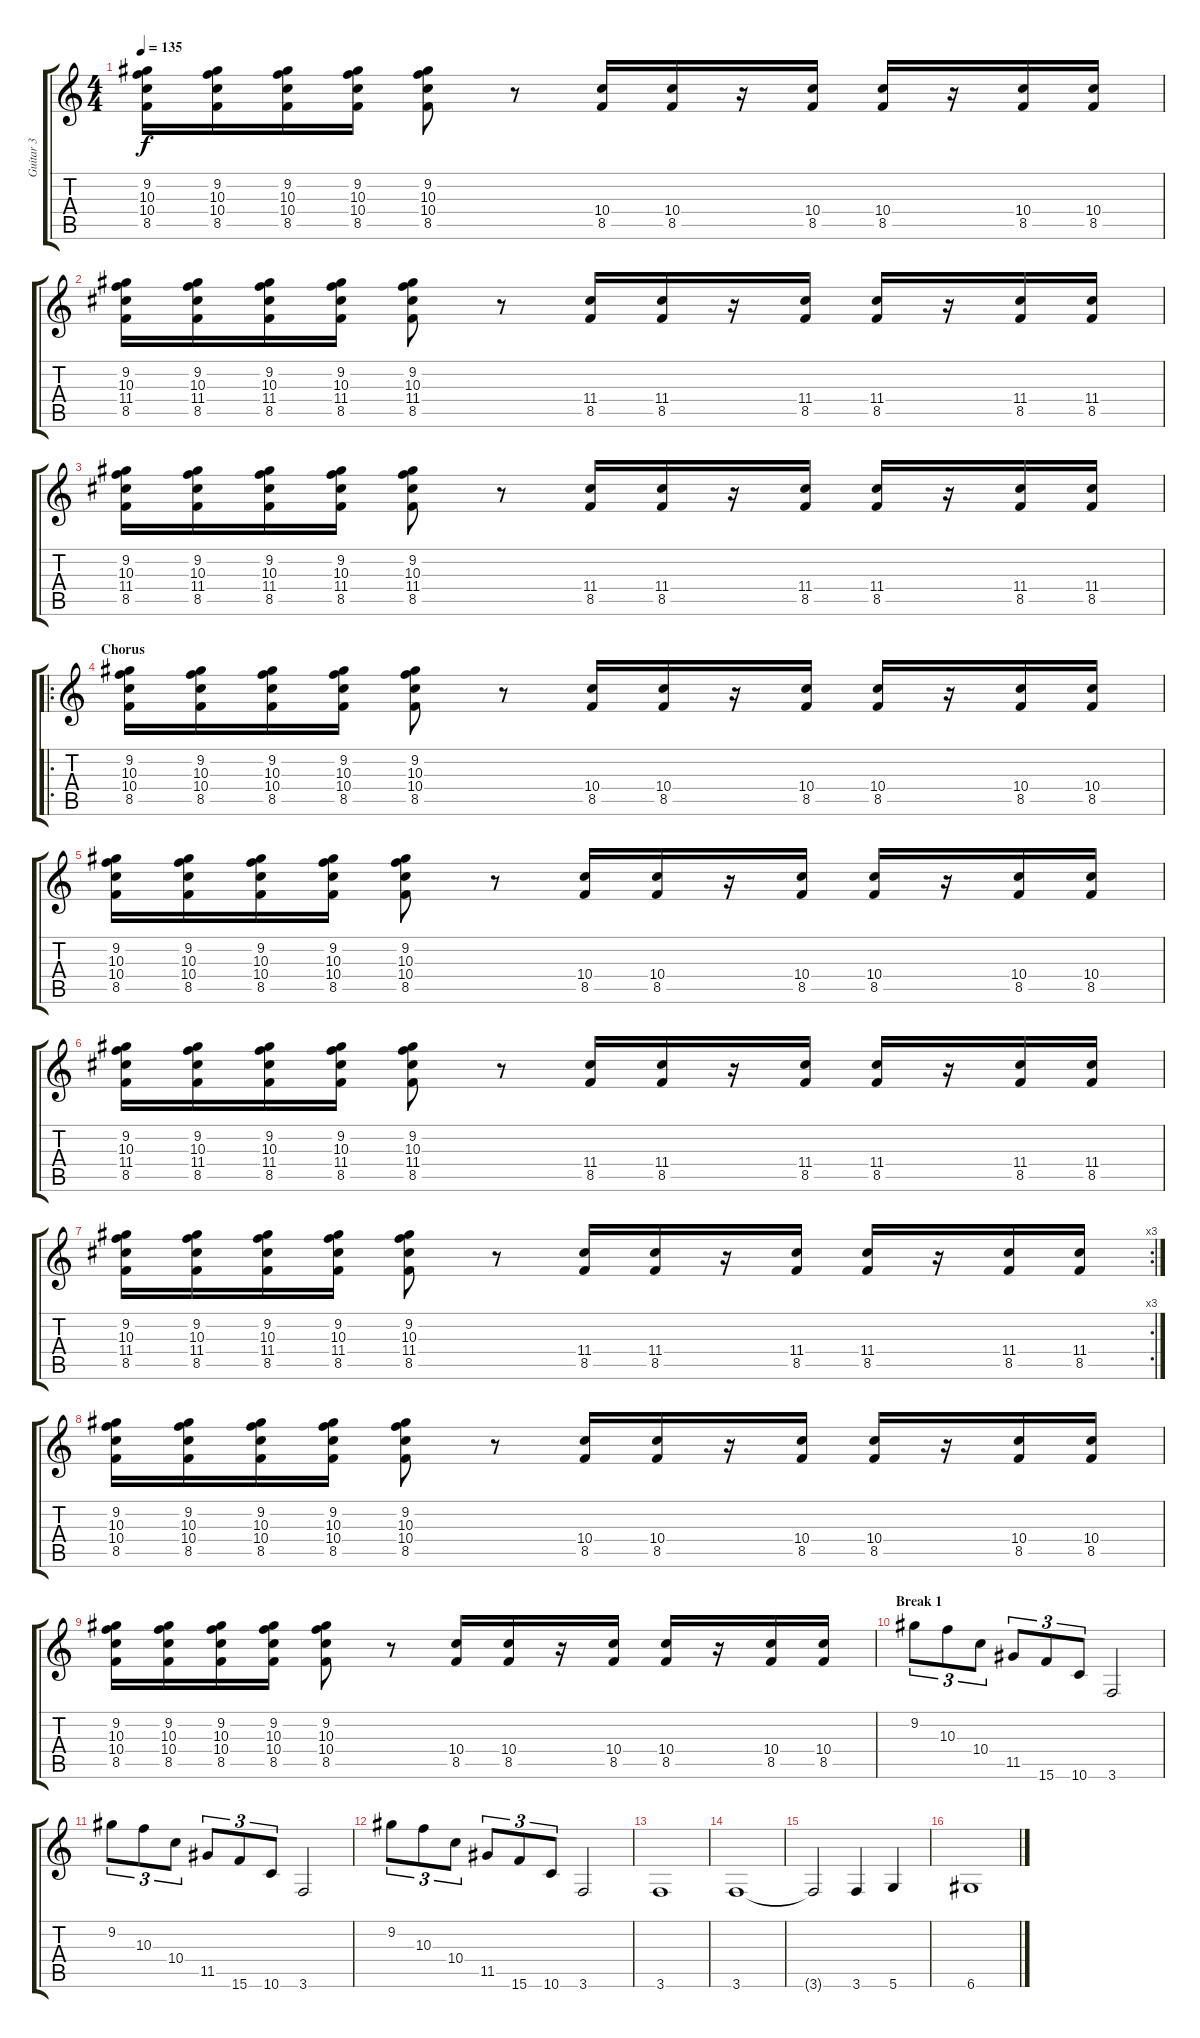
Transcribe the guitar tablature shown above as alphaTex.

\track ("Guitar 3" "Guitar 3") {instrument distortionguitar}
\staff {score tabs}
\tuning (E4 B3 G3 D3 A2 D2) {hide}
\ts (4 4)
\tempo 135
\clef g2
\ks c
(9.2 10.3 10.4 8.5).16{dy f} (9.2 10.3 10.4 8.5).16 (9.2 10.3 10.4 8.5).16 (9.2 10.3 10.4 8.5).16 (9.2 10.3 10.4 8.5).8 r.8 (10.4 8.5).16 (10.4 8.5).16 r.16 (10.4 8.5).16 (10.4 8.5).16 r.16 (10.4 8.5).16 (10.4 8.5).16 |
(9.2 10.3 11.4 8.5).16 (9.2 10.3 11.4 8.5).16 (9.2 10.3 11.4 8.5).16 (9.2 10.3 11.4 8.5).16 (9.2 10.3 11.4 8.5).8 r.8 (11.4 8.5).16 (11.4 8.5).16 r.16 (11.4 8.5).16 (11.4 8.5).16 r.16 (11.4 8.5).16 (11.4 8.5).16 |
(9.2 10.3 11.4 8.5).16 (9.2 10.3 11.4 8.5).16 (9.2 10.3 11.4 8.5).16 (9.2 10.3 11.4 8.5).16 (9.2 10.3 11.4 8.5).8 r.8 (11.4 8.5).16 (11.4 8.5).16 r.16 (11.4 8.5).16 (11.4 8.5).16 r.16 (11.4 8.5).16 (11.4 8.5).16 |
\ro
\section ("" "Chorus")
(9.2 10.3 10.4 8.5).16 (9.2 10.3 10.4 8.5).16 (9.2 10.3 10.4 8.5).16 (9.2 10.3 10.4 8.5).16 (9.2 10.3 10.4 8.5).8 r.8 (10.4 8.5).16 (10.4 8.5).16 r.16 (10.4 8.5).16 (10.4 8.5).16 r.16 (10.4 8.5).16 (10.4 8.5).16 |
(9.2 10.3 10.4 8.5).16 (9.2 10.3 10.4 8.5).16 (9.2 10.3 10.4 8.5).16 (9.2 10.3 10.4 8.5).16 (9.2 10.3 10.4 8.5).8 r.8 (10.4 8.5).16 (10.4 8.5).16 r.16 (10.4 8.5).16 (10.4 8.5).16 r.16 (10.4 8.5).16 (10.4 8.5).16 |
(9.2 10.3 11.4 8.5).16 (9.2 10.3 11.4 8.5).16 (9.2 10.3 11.4 8.5).16 (9.2 10.3 11.4 8.5).16 (9.2 10.3 11.4 8.5).8 r.8 (11.4 8.5).16 (11.4 8.5).16 r.16 (11.4 8.5).16 (11.4 8.5).16 r.16 (11.4 8.5).16 (11.4 8.5).16 |
\rc 3
(9.2 10.3 11.4 8.5).16 (9.2 10.3 11.4 8.5).16 (9.2 10.3 11.4 8.5).16 (9.2 10.3 11.4 8.5).16 (9.2 10.3 11.4 8.5).8 r.8 (11.4 8.5).16 (11.4 8.5).16 r.16 (11.4 8.5).16 (11.4 8.5).16 r.16 (11.4 8.5).16 (11.4 8.5).16 |
(9.2 10.3 10.4 8.5).16 (9.2 10.3 10.4 8.5).16 (9.2 10.3 10.4 8.5).16 (9.2 10.3 10.4 8.5).16 (9.2 10.3 10.4 8.5).8 r.8 (10.4 8.5).16 (10.4 8.5).16 r.16 (10.4 8.5).16 (10.4 8.5).16 r.16 (10.4 8.5).16 (10.4 8.5).16 |
(9.2 10.3 10.4 8.5).16 (9.2 10.3 10.4 8.5).16 (9.2 10.3 10.4 8.5).16 (9.2 10.3 10.4 8.5).16 (9.2 10.3 10.4 8.5).8 r.8 (10.4 8.5).16 (10.4 8.5).16 r.16 (10.4 8.5).16 (10.4 8.5).16 r.16 (10.4 8.5).16 (10.4 8.5).16 |
\section ("" "Break 1 ")
9.2.8{tu (3 2)} 10.3.8{tu (3 2)} 10.4.8{tu (3 2)} 11.5.8{tu (3 2)} 15.6.8{tu (3 2)} 10.6.8{tu (3 2)} 3.6.2 |
9.2.8{tu (3 2)} 10.3.8{tu (3 2)} 10.4.8{tu (3 2)} 11.5.8{tu (3 2)} 15.6.8{tu (3 2)} 10.6.8{tu (3 2)} 3.6.2 |
9.2.8{tu (3 2)} 10.3.8{tu (3 2)} 10.4.8{tu (3 2)} 11.5.8{tu (3 2)} 15.6.8{tu (3 2)} 10.6.8{tu (3 2)} 3.6.2 |
3.6.1 |
3.6.1 |
3.6{t}.2 3.6.4 5.6.4 |
6.6.1
